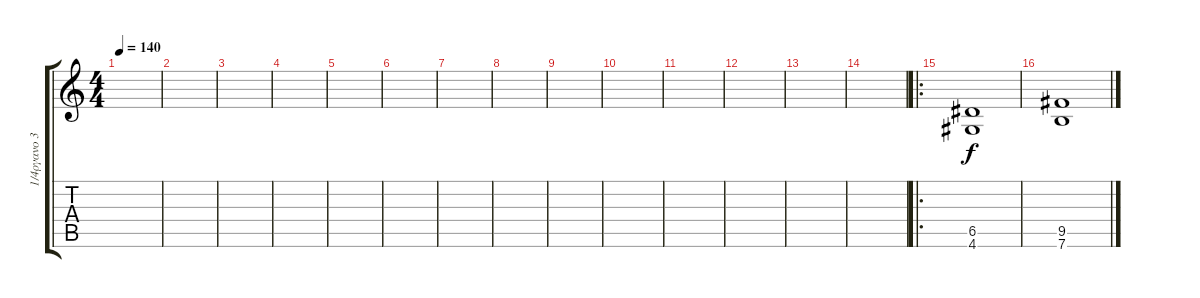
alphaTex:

\track ("1/4ργανο 3" "1/4ργανο 3") {instrument distortionguitar}
\staff {score tabs}
\tuning (E4 B3 G3 D3 A2 E2) {hide}
\ts (4 4)
\tempo 140
\clef g2
\ks c
|
|
|
|
|
|
|
|
|
|
|
|
|
|
\ro
(6.5 4.6).1 |
(9.5 7.6).1
